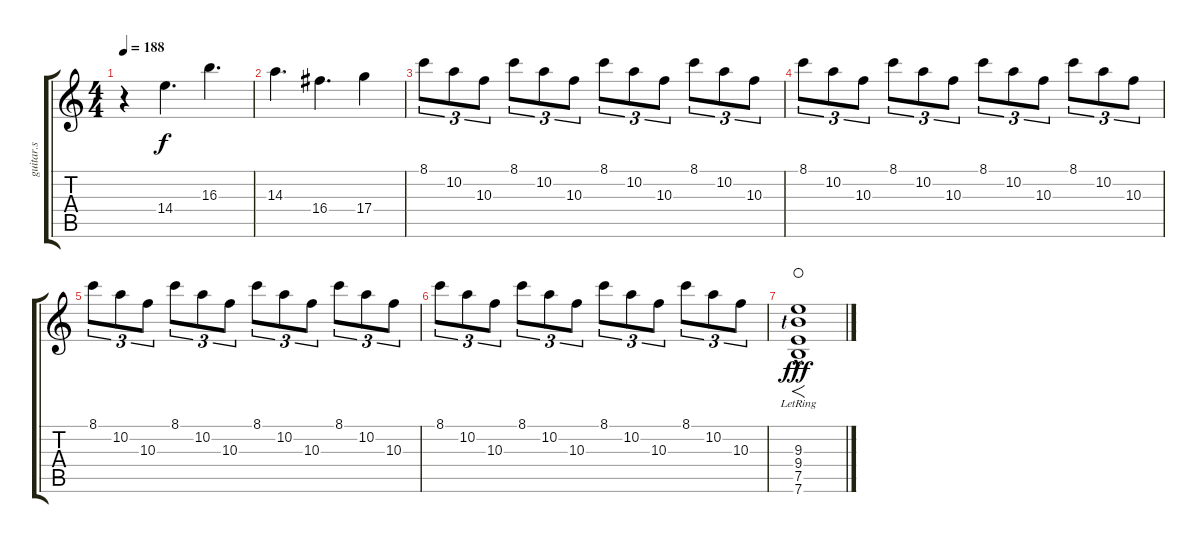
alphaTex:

\track ("guitar.s" "guitar.s") {instrument overdrivenguitar}
\staff {score tabs}
\tuning (E4 B3 G3 D3 A2 E2) {hide}
\ts (4 4)
\tempo 188
\clef g2
\ks c
r.4{dy f} 14.4.4{d} 16.3.4{d} |
14.3.4{d} 16.4.4{d} 17.4.4 |
8.1.8{tu (3 2)} 10.2.8{tu (3 2)} 10.3.8{tu (3 2)} 8.1.8{tu (3 2)} 10.2.8{tu (3 2)} 10.3.8{tu (3 2)} 8.1.8{tu (3 2)} 10.2.8{tu (3 2)} 10.3.8{tu (3 2)} 8.1.8{tu (3 2)} 10.2.8{tu (3 2)} 10.3.8{tu (3 2)} |
8.1.8{tu (3 2)} 10.2.8{tu (3 2)} 10.3.8{tu (3 2)} 8.1.8{tu (3 2)} 10.2.8{tu (3 2)} 10.3.8{tu (3 2)} 8.1.8{tu (3 2)} 10.2.8{tu (3 2)} 10.3.8{tu (3 2)} 8.1.8{tu (3 2)} 10.2.8{tu (3 2)} 10.3.8{tu (3 2)} |
8.1.8{tu (3 2)} 10.2.8{tu (3 2)} 10.3.8{tu (3 2)} 8.1.8{tu (3 2)} 10.2.8{tu (3 2)} 10.3.8{tu (3 2)} 8.1.8{tu (3 2)} 10.2.8{tu (3 2)} 10.3.8{tu (3 2)} 8.1.8{tu (3 2)} 10.2.8{tu (3 2)} 10.3.8{tu (3 2)} |
8.1.8{tu (3 2)} 10.2.8{tu (3 2)} 10.3.8{tu (3 2)} 8.1.8{tu (3 2)} 10.2.8{tu (3 2)} 10.3.8{tu (3 2)} 8.1.8{tu (3 2)} 10.2.8{tu (3 2)} 10.3.8{tu (3 2)} 8.1.8{tu (3 2)} 10.2.8{tu (3 2)} 10.3.8{tu (3 2)} |
(9.3{hac lr} 9.4{lf 1} 7.5 7.6{lr}).1{f dy fff waho}
